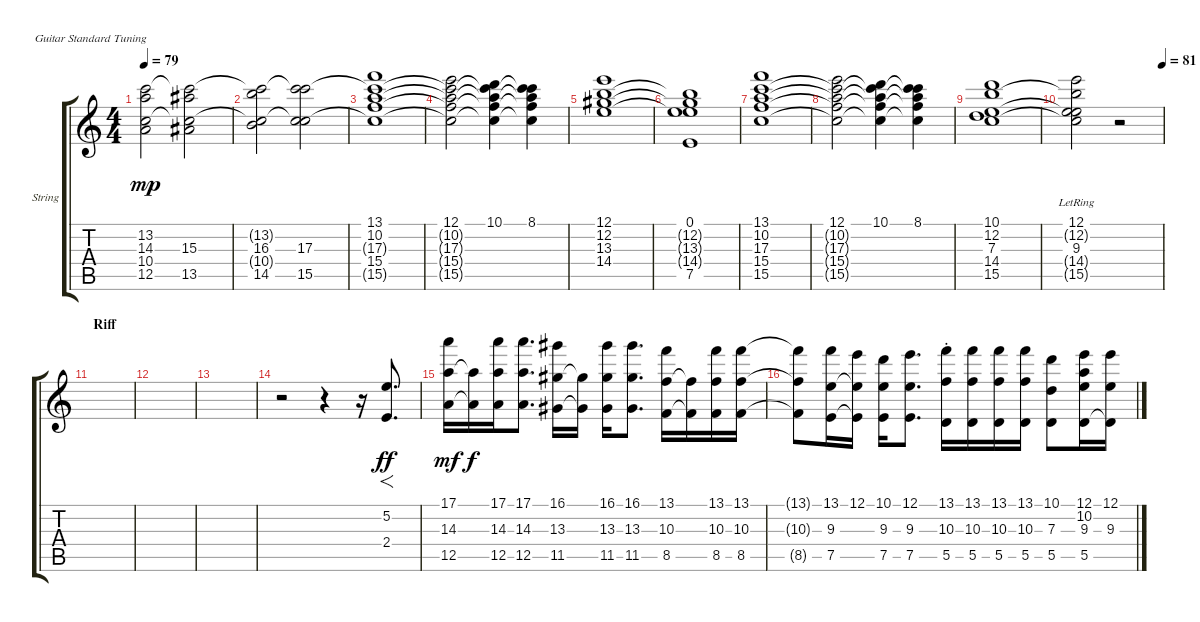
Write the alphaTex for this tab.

\defaultSystemsLayout 4
\bracketExtendMode groupsimilarinstruments
\firstSystemTrackNameOrientation horizontal
\otherSystemsTrackNameOrientation horizontal
\track ("String Section" "String") {instrument electricguitarclean}
\staff {score tabs}
\tuning (E4 B3 G3 D3 A2 E2)
\ts (4 4)
\tempo 79
\clef g2
\ks c
(10.4 13.2 12.5 14.3).2{dy mp} (13.5 13.2{t} 10.4{t} 15.3).2 |
(14.5 13.2{t} 10.4{t} 16.3).2 (15.5 13.2{t} 10.4{t} 17.3).2 |
(15.5{t} 17.3{t} 10.2 15.4 13.1).1 |
(15.5{t} 17.3{t} 10.2{t} 15.4{t} 12.1).2 (15.5{t} 17.3{t} 10.2{t} 15.4{t} 10.1).4 (15.5{t} 17.3{t} 10.2{t} 15.4{t} 8.1).4 |
(14.4 13.3 12.2 12.1).1 |
(0.1 12.2{t} 13.3{t} 14.4{t} 7.5).1 |
(15.5 17.3 10.2 15.4 13.1).1 |
(15.5{t} 17.3{t} 10.2{t} 15.4{t} 12.1).2 (15.5{t} 17.3{t} 10.2{t} 15.4{t} 10.1).4 (15.5{t} 17.3{t} 10.2{t} 15.4{t} 8.1).4 |
(10.1 12.2 7.3 14.4 15.5).1 |
\tempo (81 1)
(12.1 9.3 12.2{lr t} 14.4{t} 15.5{t}).2 r.2 |
\section ("" "Riff")
|
|
|
r.2 r.4 r.16 (5.2 2.4).8{f d dy ff} |
(14.3 17.1 12.5).16{dy mf} (14.3{t} 12.5{t}).16{dy f} (14.3 17.1 12.5).16 (14.3 17.1 12.5).8{d} (13.3 16.1 11.5).16 (13.3{t} 11.5{t}).16 (13.3 16.1 11.5).16 (13.3 16.1 11.5).8{d} (10.3 13.1 8.5).16 (10.3{t} 8.5{t}).16 (10.3 13.1 8.5).16 (10.3 13.1 8.5).16 |
(13.1{t} 10.3{t} 8.5{t}).8 (9.3 13.1 7.5).16 (9.3{t} 12.1 7.5{t}).16 (9.3 10.1 7.5).16 (9.3 12.1 7.5).8{d} (10.3{st} 13.1 5.5).16 (10.3 13.1 5.5).16 (10.3 13.1 5.5).16 (10.3 13.1 5.5).16 (7.3 10.1 5.5).8 (9.3 12.1 5.5 10.2).16 (9.3 5.5{t} 12.1).16
